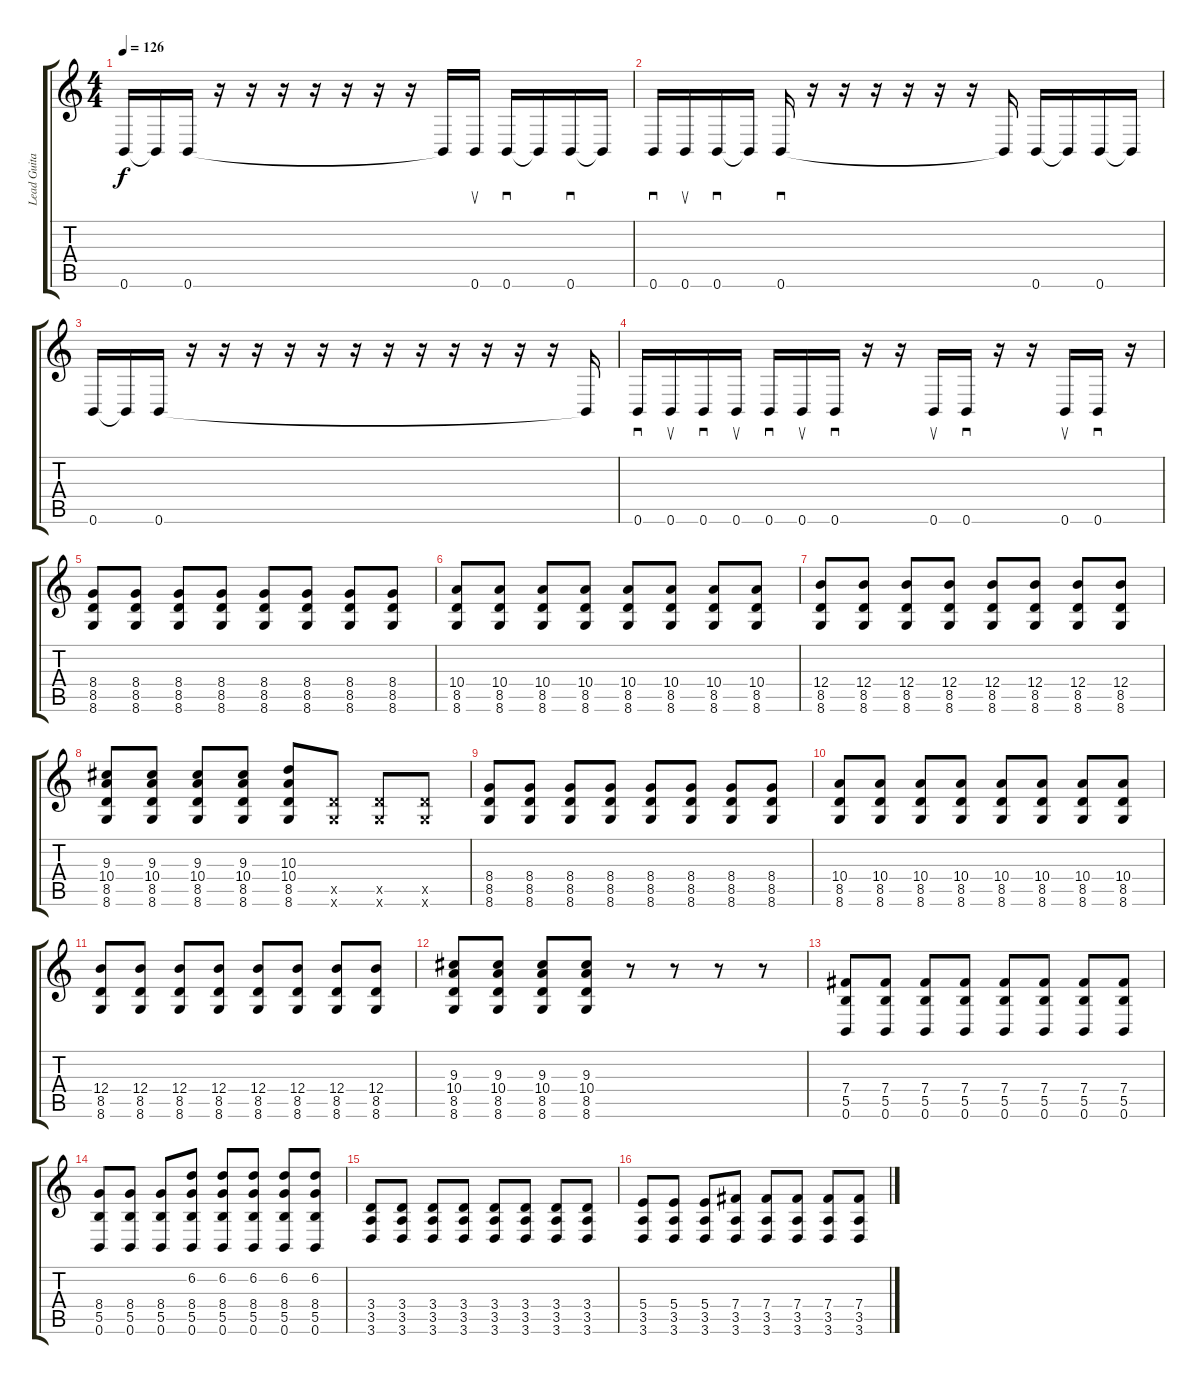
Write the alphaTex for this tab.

\track ("Lead Guitar" "Lead Guita") {instrument overdrivenguitar}
\staff {score tabs}
\tuning (Db4 Ab3 E3 B2 Gb2 B1) {hide}
\ts (4 4)
\tempo 126
\clef g2
\ks c
0.6.16{dy f} 0.6{t}.16 0.6.16 r.16 r.16 r.16 r.16 r.16 r.16 r.16 0.6{t}.16 0.6.16{su} 0.6.16{sd} 0.6{t}.16 0.6.16{sd} 0.6{t}.16 |
0.6.16{sd} 0.6.16{su} 0.6.16{sd} 0.6{t}.16 0.6.16{sd} r.16 r.16 r.16 r.16 r.16 r.16 0.6{t}.16 0.6.16 0.6{t}.16 0.6.16 0.6{t}.16 |
0.6.16 0.6{t}.16 0.6.16 r.16 r.16 r.16 r.16 r.16 r.16 r.16 r.16 r.16 r.16 r.16 r.16 0.6{t}.16 |
0.6.16{sd} 0.6.16{su} 0.6.16{sd} 0.6.16{su} 0.6.16{sd} 0.6.16{su} 0.6.16{sd} r.16 r.16 0.6.16{su} 0.6.16{sd} r.16 r.16 0.6.16{su} 0.6.16{sd} r.16 |
(8.4 8.5 8.6).8 (8.4 8.5 8.6).8 (8.4 8.5 8.6).8 (8.4 8.5 8.6).8 (8.4 8.5 8.6).8 (8.4 8.5 8.6).8 (8.4 8.5 8.6).8 (8.4 8.5 8.6).8 |
(10.4 8.5 8.6).8 (10.4 8.5 8.6).8 (10.4 8.5 8.6).8 (10.4 8.5 8.6).8 (10.4 8.5 8.6).8 (10.4 8.5 8.6).8 (10.4 8.5 8.6).8 (10.4 8.5 8.6).8 |
(12.4 8.5 8.6).8 (12.4 8.5 8.6).8 (12.4 8.5 8.6).8 (12.4 8.5 8.6).8 (12.4 8.5 8.6).8 (12.4 8.5 8.6).8 (12.4 8.5 8.6).8 (12.4 8.5 8.6).8 |
(9.3 10.4 8.5 8.6).8 (9.3 10.4 8.5 8.6).8 (9.3 10.4 8.5 8.6).8 (9.3 10.4 8.5 8.6).8 (10.3 10.4 8.5 8.6).8 (8.5{x} 8.6{x}).8 (8.5{x} 8.6{x}).8 (8.5{x} 8.6{x}).8 |
(8.4 8.5 8.6).8 (8.4 8.5 8.6).8 (8.4 8.5 8.6).8 (8.4 8.5 8.6).8 (8.4 8.5 8.6).8 (8.4 8.5 8.6).8 (8.4 8.5 8.6).8 (8.4 8.5 8.6).8 |
(10.4 8.5 8.6).8 (10.4 8.5 8.6).8 (10.4 8.5 8.6).8 (10.4 8.5 8.6).8 (10.4 8.5 8.6).8 (10.4 8.5 8.6).8 (10.4 8.5 8.6).8 (10.4 8.5 8.6).8 |
(12.4 8.5 8.6).8 (12.4 8.5 8.6).8 (12.4 8.5 8.6).8 (12.4 8.5 8.6).8 (12.4 8.5 8.6).8 (12.4 8.5 8.6).8 (12.4 8.5 8.6).8 (12.4 8.5 8.6).8 |
(9.3 10.4 8.5 8.6).8 (9.3 10.4 8.5 8.6).8 (9.3 10.4 8.5 8.6).8 (9.3 10.4 8.5 8.6).8 r.8 r.8 r.8 r.8 |
(7.4 5.5 0.6).8 (7.4 5.5 0.6).8 (7.4 5.5 0.6).8 (7.4 5.5 0.6).8 (7.4 5.5 0.6).8 (7.4 5.5 0.6).8 (7.4 5.5 0.6).8 (7.4 5.5 0.6).8 |
(8.4 5.5 0.6).8 (8.4 5.5 0.6).8 (8.4 5.5 0.6).8 (6.2 8.4 5.5 0.6).8 (6.2 8.4 5.5 0.6).8 (6.2 8.4 5.5 0.6).8 (6.2 8.4 5.5 0.6).8 (6.2 8.4 5.5 0.6).8 |
(3.4 3.5 3.6).8 (3.4 3.5 3.6).8 (3.4 3.5 3.6).8 (3.4 3.5 3.6).8 (3.4 3.5 3.6).8 (3.4 3.5 3.6).8 (3.4 3.5 3.6).8 (3.4 3.5 3.6).8 |
(5.4 3.5 3.6).8 (5.4 3.5 3.6).8 (5.4 3.5 3.6).8 (7.4 3.5 3.6).8 (7.4 3.5 3.6).8 (7.4 3.5 3.6).8 (7.4 3.5 3.6).8 (7.4 3.5 3.6).8
